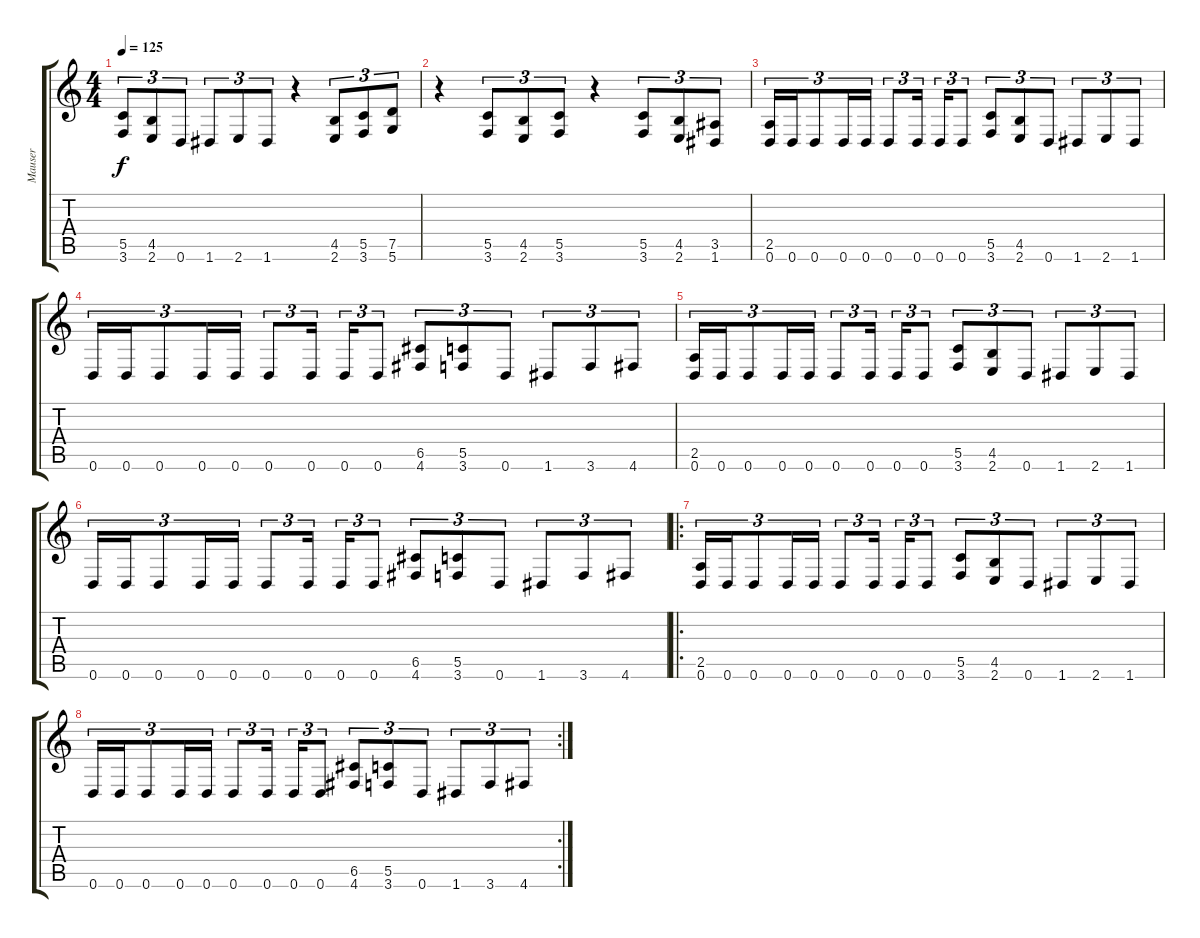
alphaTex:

\track ("Mauser" "Mauser") {instrument distortionguitar}
\staff {score tabs}
\tuning (D4 A3 F3 C3 G2 D2) {hide}
\ts (4 4)
\tempo 125
\clef g2
\ks c
(5.5 3.6).8{tu (3 2) dy f} (4.5 2.6).8{tu (3 2)} 0.6.8{tu (3 2)} 1.6.8{tu (3 2)} 2.6.8{tu (3 2)} 1.6.8{tu (3 2)} r.4 (4.5 2.6).8{tu (3 2)} (5.5 3.6).8{tu (3 2)} (7.5 5.6).8{tu (3 2)} |
r.4 (5.5 3.6).8{tu (3 2)} (4.5 2.6).8{tu (3 2)} (5.5 3.6).8{tu (3 2)} r.4 (5.5 3.6).8{tu (3 2)} (4.5 2.6).8{tu (3 2)} (3.5 1.6).8{tu (3 2)} |
(2.5 0.6).16{tu (3 2)} 0.6.16{tu (3 2)} 0.6.8{tu (3 2)} 0.6.16{tu (3 2)} 0.6.16{tu (3 2)} 0.6.8{tu (3 2)} 0.6.16{tu (3 2)} 0.6.16{tu (3 2)} 0.6.8{tu (3 2)} (5.5 3.6).8{tu (3 2)} (4.5 2.6).8{tu (3 2)} 0.6.8{tu (3 2)} 1.6.8{tu (3 2)} 2.6.8{tu (3 2)} 1.6.8{tu (3 2)} |
0.6.16{tu (3 2)} 0.6.16{tu (3 2)} 0.6.8{tu (3 2)} 0.6.16{tu (3 2)} 0.6.16{tu (3 2)} 0.6.8{tu (3 2)} 0.6.16{tu (3 2)} 0.6.16{tu (3 2)} 0.6.8{tu (3 2)} (6.5 4.6).8{tu (3 2)} (5.5 3.6).8{tu (3 2)} 0.6.8{tu (3 2)} 1.6.8{tu (3 2)} 3.6.8{tu (3 2)} 4.6.8{tu (3 2)} |
(2.5 0.6).16{tu (3 2)} 0.6.16{tu (3 2)} 0.6.8{tu (3 2)} 0.6.16{tu (3 2)} 0.6.16{tu (3 2)} 0.6.8{tu (3 2)} 0.6.16{tu (3 2)} 0.6.16{tu (3 2)} 0.6.8{tu (3 2)} (5.5 3.6).8{tu (3 2)} (4.5 2.6).8{tu (3 2)} 0.6.8{tu (3 2)} 1.6.8{tu (3 2)} 2.6.8{tu (3 2)} 1.6.8{tu (3 2)} |
0.6.16{tu (3 2)} 0.6.16{tu (3 2)} 0.6.8{tu (3 2)} 0.6.16{tu (3 2)} 0.6.16{tu (3 2)} 0.6.8{tu (3 2)} 0.6.16{tu (3 2)} 0.6.16{tu (3 2)} 0.6.8{tu (3 2)} (6.5 4.6).8{tu (3 2)} (5.5 3.6).8{tu (3 2)} 0.6.8{tu (3 2)} 1.6.8{tu (3 2)} 3.6.8{tu (3 2)} 4.6.8{tu (3 2)} |
\ro
(2.5 0.6).16{tu (3 2)} 0.6.16{tu (3 2)} 0.6.8{tu (3 2)} 0.6.16{tu (3 2)} 0.6.16{tu (3 2)} 0.6.8{tu (3 2)} 0.6.16{tu (3 2)} 0.6.16{tu (3 2)} 0.6.8{tu (3 2)} (5.5 3.6).8{tu (3 2)} (4.5 2.6).8{tu (3 2)} 0.6.8{tu (3 2)} 1.6.8{tu (3 2)} 2.6.8{tu (3 2)} 1.6.8{tu (3 2)} |
\rc 2
0.6.16{tu (3 2)} 0.6.16{tu (3 2)} 0.6.8{tu (3 2)} 0.6.16{tu (3 2)} 0.6.16{tu (3 2)} 0.6.8{tu (3 2)} 0.6.16{tu (3 2)} 0.6.16{tu (3 2)} 0.6.8{tu (3 2)} (6.5 4.6).8{tu (3 2)} (5.5 3.6).8{tu (3 2)} 0.6.8{tu (3 2)} 1.6.8{tu (3 2)} 3.6.8{tu (3 2)} 4.6.8{tu (3 2)}
